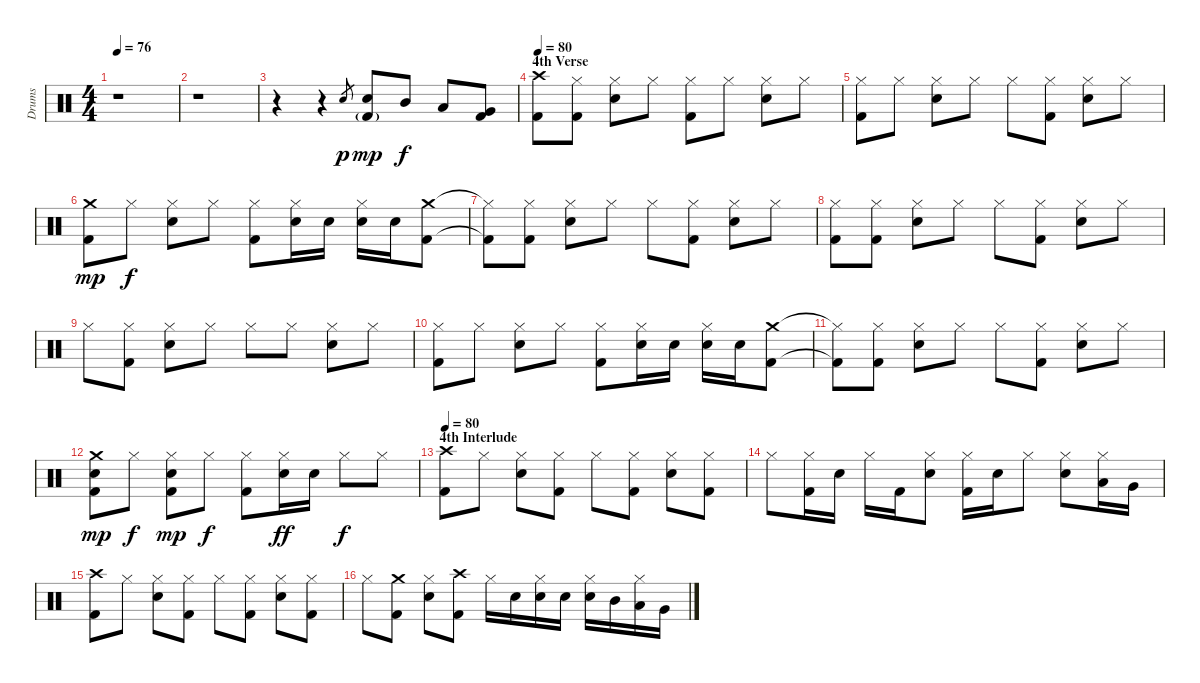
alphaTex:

\track ("Drums" "Drums") {instrument percussion}
\staff {score}
\articulation defaults
\ts (4 4)
\tempo 76
\clef neutral
\ks c
r.1{dy p} |
r.1 |
r.4 r.4 "Electric Snare (hit)".8{gr} ("Electric Snare (hit)" "Kick (hit) 2"{g}).8{dy mp} "Mid Tom (hit)".8{dy f} "Low Tom (hit)".8 ("Very Low Tom (hit)" "Kick (hit) 2").8 |
\section ("" "4th Verse")
\tempo 80
("Crash high (hit)" "Kick (hit) 2").8 ("Hi-Hat (closed)" "Kick (hit) 2").8 ("Hi-Hat (closed)" "Electric Snare (hit)").8 "Hi-Hat (closed)".8 ("Hi-Hat (closed)" "Kick (hit) 2").8 "Hi-Hat (closed)".8 ("Hi-Hat (closed)" "Electric Snare (hit)").8 "Hi-Hat (closed)".8 |
("Hi-Hat (closed)" "Kick (hit) 2").8 "Hi-Hat (closed)".8 ("Hi-Hat (closed)" "Electric Snare (hit)").8 "Hi-Hat (closed)".8 "Hi-Hat (closed)".8 ("Hi-Hat (closed)" "Kick (hit) 2").8 ("Hi-Hat (closed)" "Electric Snare (hit)").8 "Hi-Hat (closed)".8 |
("Crash medium (hit)" "Kick (hit) 2").8{dy mp} "Hi-Hat (closed)".8{dy f} ("Hi-Hat (closed)" "Electric Snare (hit)").8 "Hi-Hat (closed)".8 ("Hi-Hat (closed)" "Kick (hit) 2").8 ("Hi-Hat (closed)" "Electric Snare (hit)").16 "Electric Snare (hit)".16 ("Hi-Hat (closed)" "Electric Snare (hit)").16 "Electric Snare (hit)".16 ("Crash medium (hit)" "Kick (hit) 2").8 |
("Hi-Hat (closed)"{t} "Kick (hit) 2"{t}).8 ("Hi-Hat (closed)" "Kick (hit) 2").8 ("Hi-Hat (closed)" "Electric Snare (hit)").8 "Hi-Hat (closed)".8 "Hi-Hat (closed)".8 ("Hi-Hat (closed)" "Kick (hit) 2").8 ("Hi-Hat (closed)" "Electric Snare (hit)").8 "Hi-Hat (closed)".8 |
("Hi-Hat (closed)" "Kick (hit) 2").8 ("Hi-Hat (closed)" "Kick (hit) 2").8 ("Hi-Hat (closed)" "Electric Snare (hit)").8 "Hi-Hat (closed)".8 "Hi-Hat (closed)".8 ("Hi-Hat (closed)" "Kick (hit) 2").8 ("Hi-Hat (closed)" "Electric Snare (hit)").8 "Hi-Hat (closed)".8 |
"Hi-Hat (closed)".8 ("Hi-Hat (closed)" "Kick (hit) 2").8 ("Hi-Hat (closed)" "Electric Snare (hit)").8 "Hi-Hat (closed)".8 "Hi-Hat (closed)".8 "Hi-Hat (closed)".8 ("Hi-Hat (closed)" "Electric Snare (hit)").8 "Hi-Hat (closed)".8 |
("Hi-Hat (closed)" "Kick (hit) 2").8 "Hi-Hat (closed)".8 ("Hi-Hat (closed)" "Electric Snare (hit)").8 "Hi-Hat (closed)".8 ("Hi-Hat (closed)" "Kick (hit) 2").8 ("Hi-Hat (closed)" "Electric Snare (hit)").16 "Electric Snare (hit)".16 ("Hi-Hat (closed)" "Electric Snare (hit)").16 "Electric Snare (hit)".16 ("Crash medium (hit)" "Kick (hit) 2").8 |
("Hi-Hat (closed)"{t} "Kick (hit) 2"{t}).8 ("Hi-Hat (closed)" "Kick (hit) 2").8 ("Hi-Hat (closed)" "Electric Snare (hit)").8 "Hi-Hat (closed)".8 "Hi-Hat (closed)".8 ("Hi-Hat (closed)" "Kick (hit) 2").8 ("Hi-Hat (closed)" "Electric Snare (hit)").8 "Hi-Hat (closed)".8 |
("Crash medium (hit)" "Electric Snare (hit)" "Kick (hit) 2").8{dy mp} "Hi-Hat (closed)".8{dy f} ("Hi-Hat (closed)" "Electric Snare (hit)" "Kick (hit) 2").8{dy mp} "Hi-Hat (closed)".8{dy f} ("Hi-Hat (closed)" "Kick (hit) 2").8 ("Hi-Hat (closed)" "Electric Snare (hit)").16{dy ff} "Electric Snare (hit)".16 "Hi-Hat (closed)".8{dy f} "Hi-Hat (closed)".8 |
\section ("" "4th Interlude")
\tempo 80
("Crash high (hit)" "Kick (hit) 2").8 "Hi-Hat (closed)".8 ("Hi-Hat (closed)" "Electric Snare (hit)").8 ("Hi-Hat (closed)" "Kick (hit) 2").8 "Hi-Hat (closed)".8 ("Hi-Hat (closed)" "Kick (hit) 2").8 ("Hi-Hat (closed)" "Electric Snare (hit)").8 ("Hi-Hat (closed)" "Kick (hit) 2").8 |
"Hi-Hat (closed)".8 ("Hi-Hat (closed)" "Kick (hit) 2").16 "Electric Snare (hit)".16 "Hi-Hat (closed)".16 "Kick (hit) 2".16 ("Hi-Hat (closed)" "Electric Snare (hit)").8 ("Hi-Hat (closed)" "Kick (hit) 2").16 "Electric Snare (hit)".16 "Hi-Hat (closed)".8 ("Hi-Hat (closed)" "Electric Snare (hit)").8 ("Hi-Hat (closed)" "Low Tom (hit)").16 "Very Low Tom (hit)".16 |
("Crash high (hit)" "Kick (hit) 2").8 "Hi-Hat (closed)".8 ("Hi-Hat (closed)" "Electric Snare (hit)").8 ("Hi-Hat (closed)" "Kick (hit) 2").8 "Hi-Hat (closed)".8 ("Hi-Hat (closed)" "Kick (hit) 2").8 ("Hi-Hat (closed)" "Electric Snare (hit)").8 ("Hi-Hat (closed)" "Kick (hit) 2").8 |
"Hi-Hat (closed)".8 ("Crash medium (hit)" "Kick (hit) 2").8 ("Hi-Hat (closed)" "Electric Snare (hit)").8 ("Crash high (hit)" "Kick (hit) 2").8 "Hi-Hat (closed)".16 "Electric Snare (hit)".16 ("Hi-Hat (closed)" "Electric Snare (hit)").16 "Electric Snare (hit)".16 ("Hi-Hat (closed)" "Electric Snare (hit)").16 "Mid Tom (hit)".16 ("Hi-Hat (closed)" "Low Tom (hit)").16 "Very Low Tom (hit)".16
